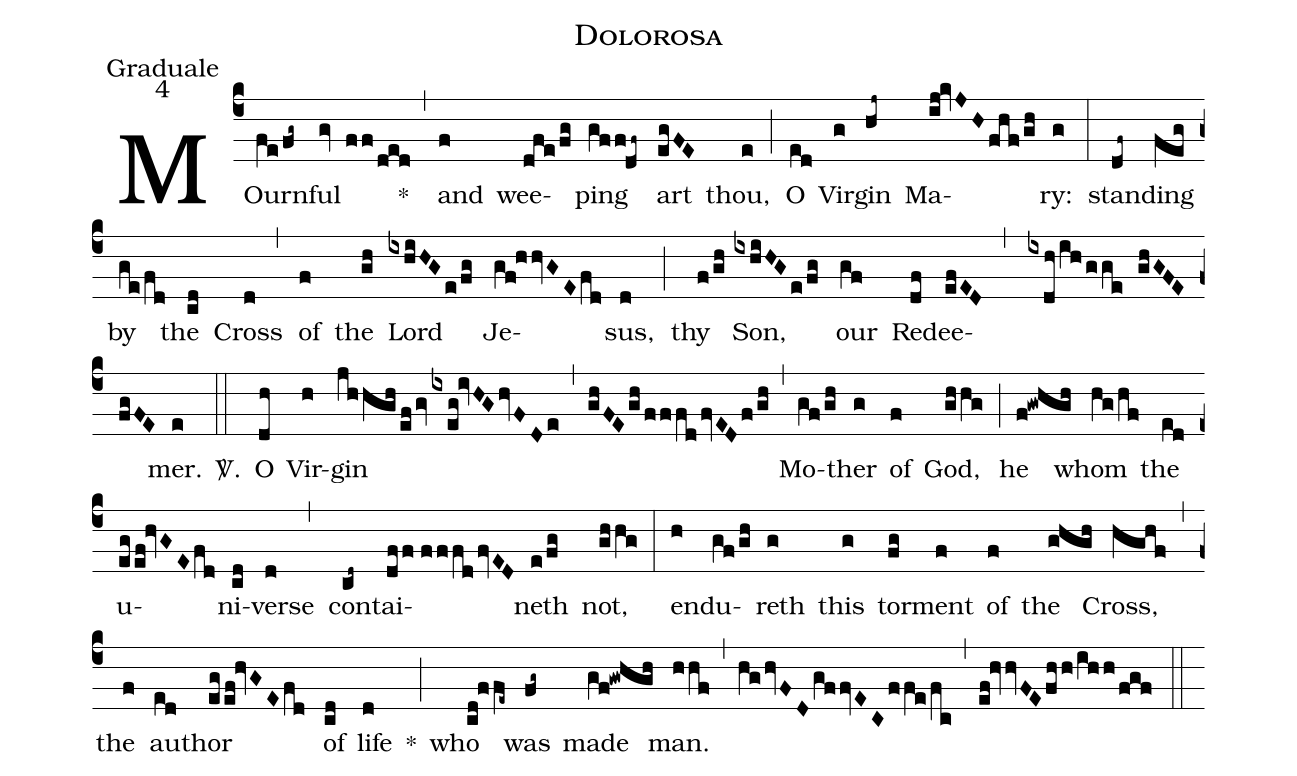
name:Dolorosa;
office-part:Graduale;
mode:4;
%%
(c4) MOurn(fe/fg~)ful(gv ff/ded) *(,) and(f) wee(dfe/fg)ping(gff!df~) art(egFE) thou,(e) (;) O(ed) Vir(g)gin(hj~) Ma(ij!kvJH/fhf/gh)ry:(g) (:) stan(df~)ding(feg) by(ge/fd) the(cd) Cross(d) (,) of(f) the(gh) Lord(ixhiHGe/fg) Je(gf!hhvGE/fd)sus,(d) (;) thy(f/gh) Son,(ixhiHG/e/fg) our(gf) Re(df)dee(efED,ixdh/ih/gge ghGFE/fgFE)mer.(e) <sp>V/</sp>.(::) O(dh) Vir(h)gin(jhhgh/ef/gv/ixeg!ivHG/hvFDe) (,) (ghFE/gh/fffd/fvED/f/gh) (,) Mo(gf/gh)ther(g) of(f) God,(ghhg) (;) he(f!gwhgh) whom(hg/hf) the(ed) u(eg/ef!hvGE/fd)ni(cd)verse(d) (,) con(cd~)tai(dff//fffd/fvED)neth(e/fg) not,(ghhg) (:) en(h)du(gf/gh)reth(g) this(g) tor(fg)ment(f) of(f) the(ghgh) Cross,(hghf) (,) the(f) au(ed)thor(eg/ef!hvGE/fd) of(cd) life(d) *(;) who(cd!ffe~) was(fg~) made(gf!gwhgh) man.(hhf) (,) (hg/hvFD/gffvEC/ffe/fc) (,) (ef!hvvFE/fhh/ihh/fgf) (::)
